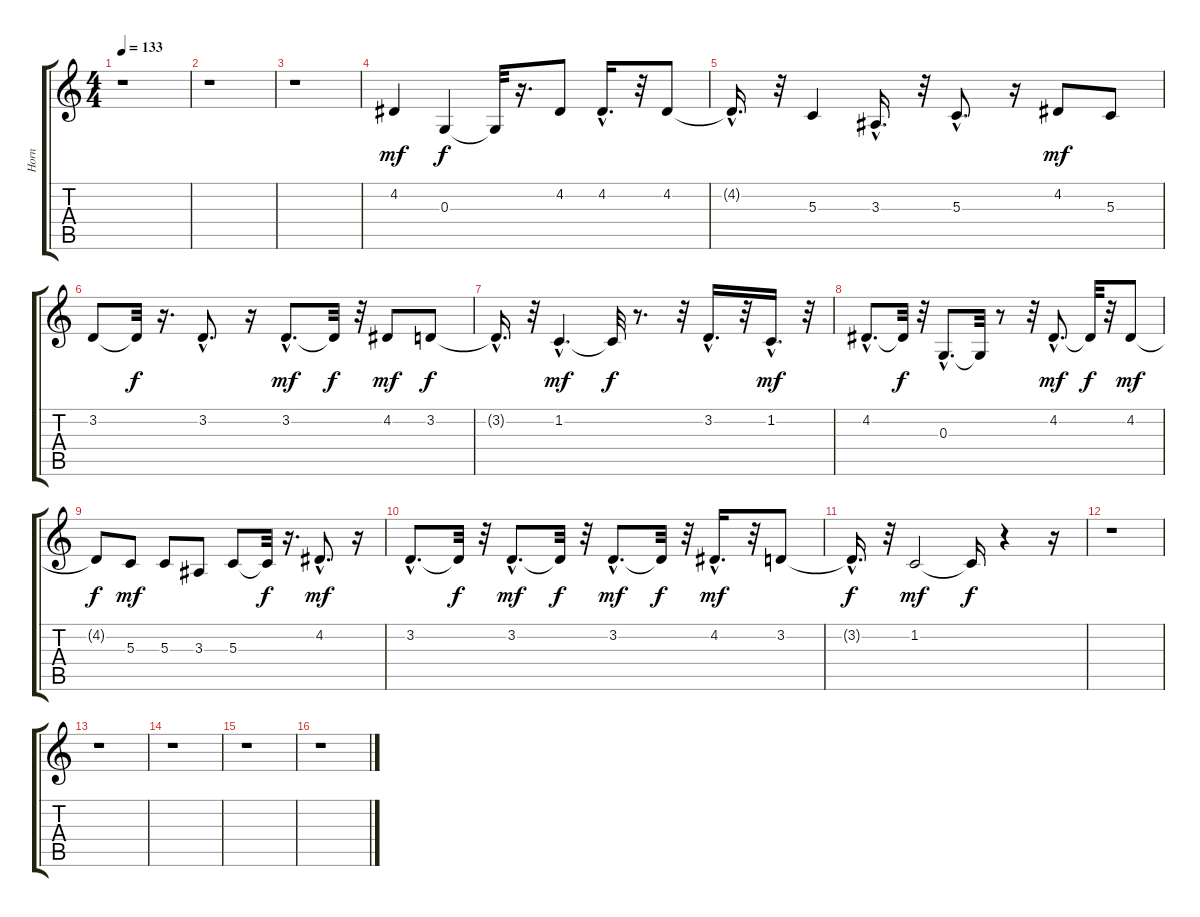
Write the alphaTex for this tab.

\track ("Horn" "Horn") {instrument synthbrass2}
\staff {score tabs}
\tuning (E4 B3 G3 D3 A2 E2) {hide}
\ts (4 4)
\tempo 133
\clef g2
\ks c
r.1{dy mf} |
r.1 |
r.1 |
4.2.4 0.3.4{dy f} 0.3{t}.32 r.16{d} 4.2.8 4.2{hac}.16{d} r.32 4.2.8 |
4.2{hac t}.16{d} r.32 5.3.4 3.3{hac}.16{d} r.32 5.3{hac}.8{d} r.16 4.2.8{dy mf} 5.3.8 |
3.2.8 3.2{t}.32{dy f} r.16{d} 3.2{hac}.8{d} r.16 3.2{hac}.8{d dy mf} 3.2{t}.32{dy f} r.32 4.2.8{dy mf} 3.2.8{dy f} |
3.2{hac t}.16{d} r.32 1.2{hac}.4{d dy mf} 1.2{t}.32{dy f} r.8{d} r.32 3.2{hac}.16{d} r.32 1.2{hac}.16{d dy mf} r.32 |
4.2{hac}.8{d} 4.2{t}.32{dy f} r.32 0.3{hac}.8{d} 0.3{t}.32 r.8 r.32 4.2{hac}.8{d dy mf} 4.2{t}.32{dy f} r.32 4.2.8{dy mf} |
4.2{t}.8{dy f} 5.3.8{dy mf} 5.3.8 3.3.8 5.3.8 5.3{t}.32{dy f} r.16{d} 4.2{hac}.8{d dy mf} r.16 |
3.2{hac}.8{d} 3.2{t}.32{dy f} r.32 3.2{hac}.8{d dy mf} 3.2{t}.32{dy f} r.32 3.2{hac}.8{d dy mf} 3.2{t}.32{dy f} r.32 4.2{hac}.16{d dy mf} r.32 3.2.8 |
3.2{hac t}.16{d dy f} r.32 1.2.2{dy mf} 1.2{t}.16{dy f} r.4 r.16 |
r.1 |
r.1 |
r.1 |
r.1 |
r.1
